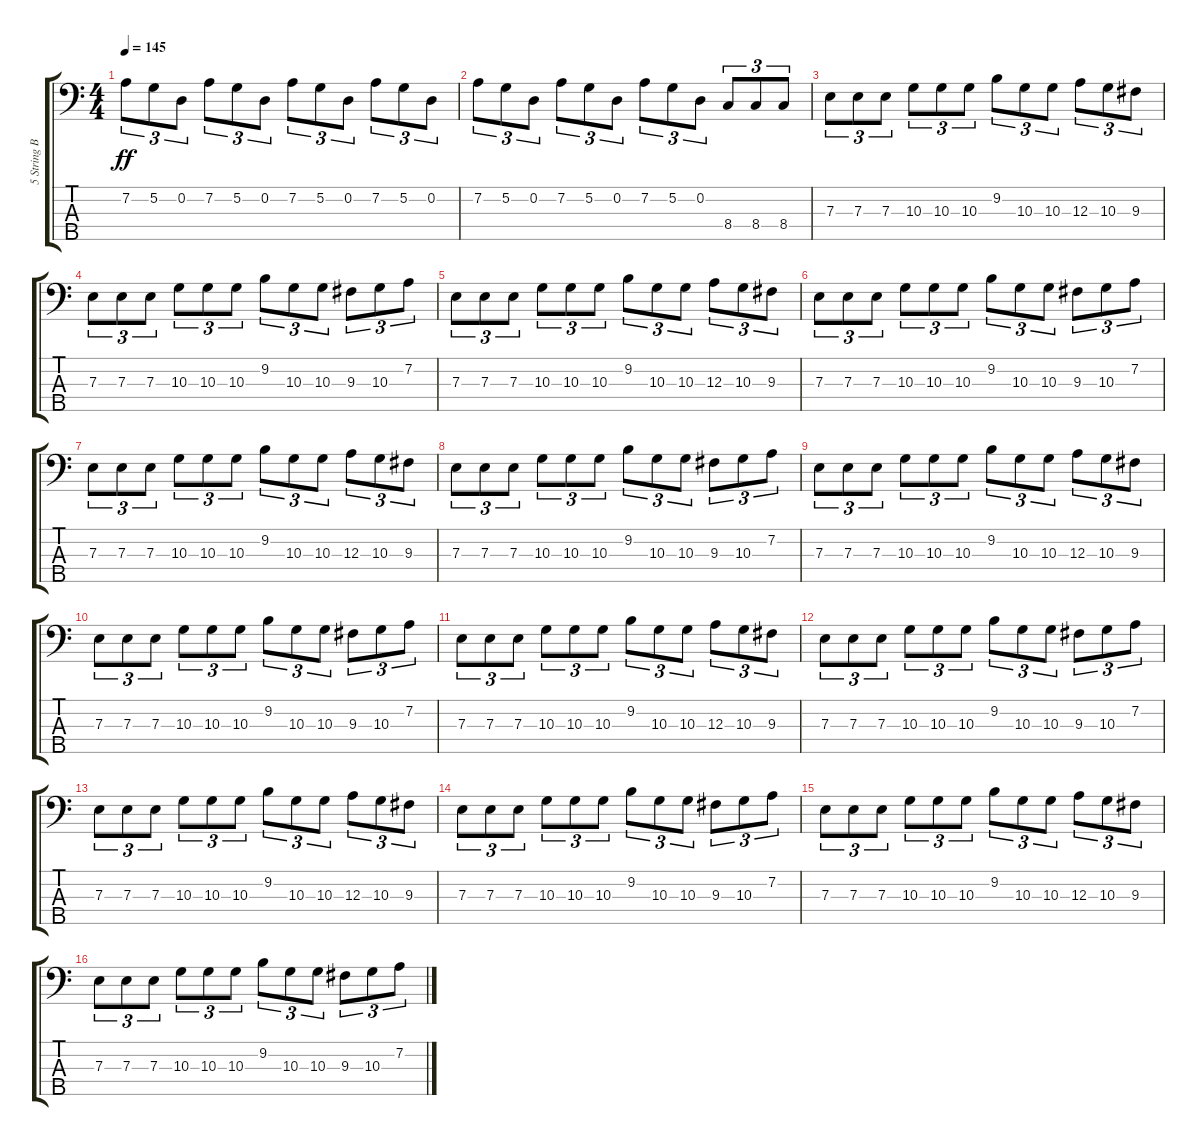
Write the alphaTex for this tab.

\track ("5 String Bass" "5 String B") {instrument electricbassfinger}
\staff {score tabs}
\tuning (G2 D2 A1 E1 B0) {hide}
\ts (4 4)
\tempo 145
\clef f4
\ks c
7.2.8{tu (3 2) dy ff} 5.2.8{tu (3 2)} 0.2.8{tu (3 2)} 7.2.8{tu (3 2)} 5.2.8{tu (3 2)} 0.2.8{tu (3 2)} 7.2.8{tu (3 2)} 5.2.8{tu (3 2)} 0.2.8{tu (3 2)} 7.2.8{tu (3 2)} 5.2.8{tu (3 2)} 0.2.8{tu (3 2)} |
7.2.8{tu (3 2)} 5.2.8{tu (3 2)} 0.2.8{tu (3 2)} 7.2.8{tu (3 2)} 5.2.8{tu (3 2)} 0.2.8{tu (3 2)} 7.2.8{tu (3 2)} 5.2.8{tu (3 2)} 0.2.8{tu (3 2)} 8.4.8{tu (3 2)} 8.4.8{tu (3 2)} 8.4.8{tu (3 2)} |
7.3.8{tu (3 2)} 7.3.8{tu (3 2)} 7.3.8{tu (3 2)} 10.3.8{tu (3 2)} 10.3.8{tu (3 2)} 10.3.8{tu (3 2)} 9.2.8{tu (3 2)} 10.3.8{tu (3 2)} 10.3.8{tu (3 2)} 12.3.8{tu (3 2)} 10.3.8{tu (3 2)} 9.3.8{tu (3 2)} |
7.3.8{tu (3 2)} 7.3.8{tu (3 2)} 7.3.8{tu (3 2)} 10.3.8{tu (3 2)} 10.3.8{tu (3 2)} 10.3.8{tu (3 2)} 9.2.8{tu (3 2)} 10.3.8{tu (3 2)} 10.3.8{tu (3 2)} 9.3.8{tu (3 2)} 10.3.8{tu (3 2)} 7.2.8{tu (3 2)} |
7.3.8{tu (3 2)} 7.3.8{tu (3 2)} 7.3.8{tu (3 2)} 10.3.8{tu (3 2)} 10.3.8{tu (3 2)} 10.3.8{tu (3 2)} 9.2.8{tu (3 2)} 10.3.8{tu (3 2)} 10.3.8{tu (3 2)} 12.3.8{tu (3 2)} 10.3.8{tu (3 2)} 9.3.8{tu (3 2)} |
7.3.8{tu (3 2)} 7.3.8{tu (3 2)} 7.3.8{tu (3 2)} 10.3.8{tu (3 2)} 10.3.8{tu (3 2)} 10.3.8{tu (3 2)} 9.2.8{tu (3 2)} 10.3.8{tu (3 2)} 10.3.8{tu (3 2)} 9.3.8{tu (3 2)} 10.3.8{tu (3 2)} 7.2.8{tu (3 2)} |
7.3.8{tu (3 2)} 7.3.8{tu (3 2)} 7.3.8{tu (3 2)} 10.3.8{tu (3 2)} 10.3.8{tu (3 2)} 10.3.8{tu (3 2)} 9.2.8{tu (3 2)} 10.3.8{tu (3 2)} 10.3.8{tu (3 2)} 12.3.8{tu (3 2)} 10.3.8{tu (3 2)} 9.3.8{tu (3 2)} |
7.3.8{tu (3 2)} 7.3.8{tu (3 2)} 7.3.8{tu (3 2)} 10.3.8{tu (3 2)} 10.3.8{tu (3 2)} 10.3.8{tu (3 2)} 9.2.8{tu (3 2)} 10.3.8{tu (3 2)} 10.3.8{tu (3 2)} 9.3.8{tu (3 2)} 10.3.8{tu (3 2)} 7.2.8{tu (3 2)} |
7.3.8{tu (3 2)} 7.3.8{tu (3 2)} 7.3.8{tu (3 2)} 10.3.8{tu (3 2)} 10.3.8{tu (3 2)} 10.3.8{tu (3 2)} 9.2.8{tu (3 2)} 10.3.8{tu (3 2)} 10.3.8{tu (3 2)} 12.3.8{tu (3 2)} 10.3.8{tu (3 2)} 9.3.8{tu (3 2)} |
7.3.8{tu (3 2)} 7.3.8{tu (3 2)} 7.3.8{tu (3 2)} 10.3.8{tu (3 2)} 10.3.8{tu (3 2)} 10.3.8{tu (3 2)} 9.2.8{tu (3 2)} 10.3.8{tu (3 2)} 10.3.8{tu (3 2)} 9.3.8{tu (3 2)} 10.3.8{tu (3 2)} 7.2.8{tu (3 2)} |
7.3.8{tu (3 2)} 7.3.8{tu (3 2)} 7.3.8{tu (3 2)} 10.3.8{tu (3 2)} 10.3.8{tu (3 2)} 10.3.8{tu (3 2)} 9.2.8{tu (3 2)} 10.3.8{tu (3 2)} 10.3.8{tu (3 2)} 12.3.8{tu (3 2)} 10.3.8{tu (3 2)} 9.3.8{tu (3 2)} |
7.3.8{tu (3 2)} 7.3.8{tu (3 2)} 7.3.8{tu (3 2)} 10.3.8{tu (3 2)} 10.3.8{tu (3 2)} 10.3.8{tu (3 2)} 9.2.8{tu (3 2)} 10.3.8{tu (3 2)} 10.3.8{tu (3 2)} 9.3.8{tu (3 2)} 10.3.8{tu (3 2)} 7.2.8{tu (3 2)} |
7.3.8{tu (3 2)} 7.3.8{tu (3 2)} 7.3.8{tu (3 2)} 10.3.8{tu (3 2)} 10.3.8{tu (3 2)} 10.3.8{tu (3 2)} 9.2.8{tu (3 2)} 10.3.8{tu (3 2)} 10.3.8{tu (3 2)} 12.3.8{tu (3 2)} 10.3.8{tu (3 2)} 9.3.8{tu (3 2)} |
7.3.8{tu (3 2)} 7.3.8{tu (3 2)} 7.3.8{tu (3 2)} 10.3.8{tu (3 2)} 10.3.8{tu (3 2)} 10.3.8{tu (3 2)} 9.2.8{tu (3 2)} 10.3.8{tu (3 2)} 10.3.8{tu (3 2)} 9.3.8{tu (3 2)} 10.3.8{tu (3 2)} 7.2.8{tu (3 2)} |
7.3.8{tu (3 2)} 7.3.8{tu (3 2)} 7.3.8{tu (3 2)} 10.3.8{tu (3 2)} 10.3.8{tu (3 2)} 10.3.8{tu (3 2)} 9.2.8{tu (3 2)} 10.3.8{tu (3 2)} 10.3.8{tu (3 2)} 12.3.8{tu (3 2)} 10.3.8{tu (3 2)} 9.3.8{tu (3 2)} |
7.3.8{tu (3 2)} 7.3.8{tu (3 2)} 7.3.8{tu (3 2)} 10.3.8{tu (3 2)} 10.3.8{tu (3 2)} 10.3.8{tu (3 2)} 9.2.8{tu (3 2)} 10.3.8{tu (3 2)} 10.3.8{tu (3 2)} 9.3.8{tu (3 2)} 10.3.8{tu (3 2)} 7.2.8{tu (3 2)}
